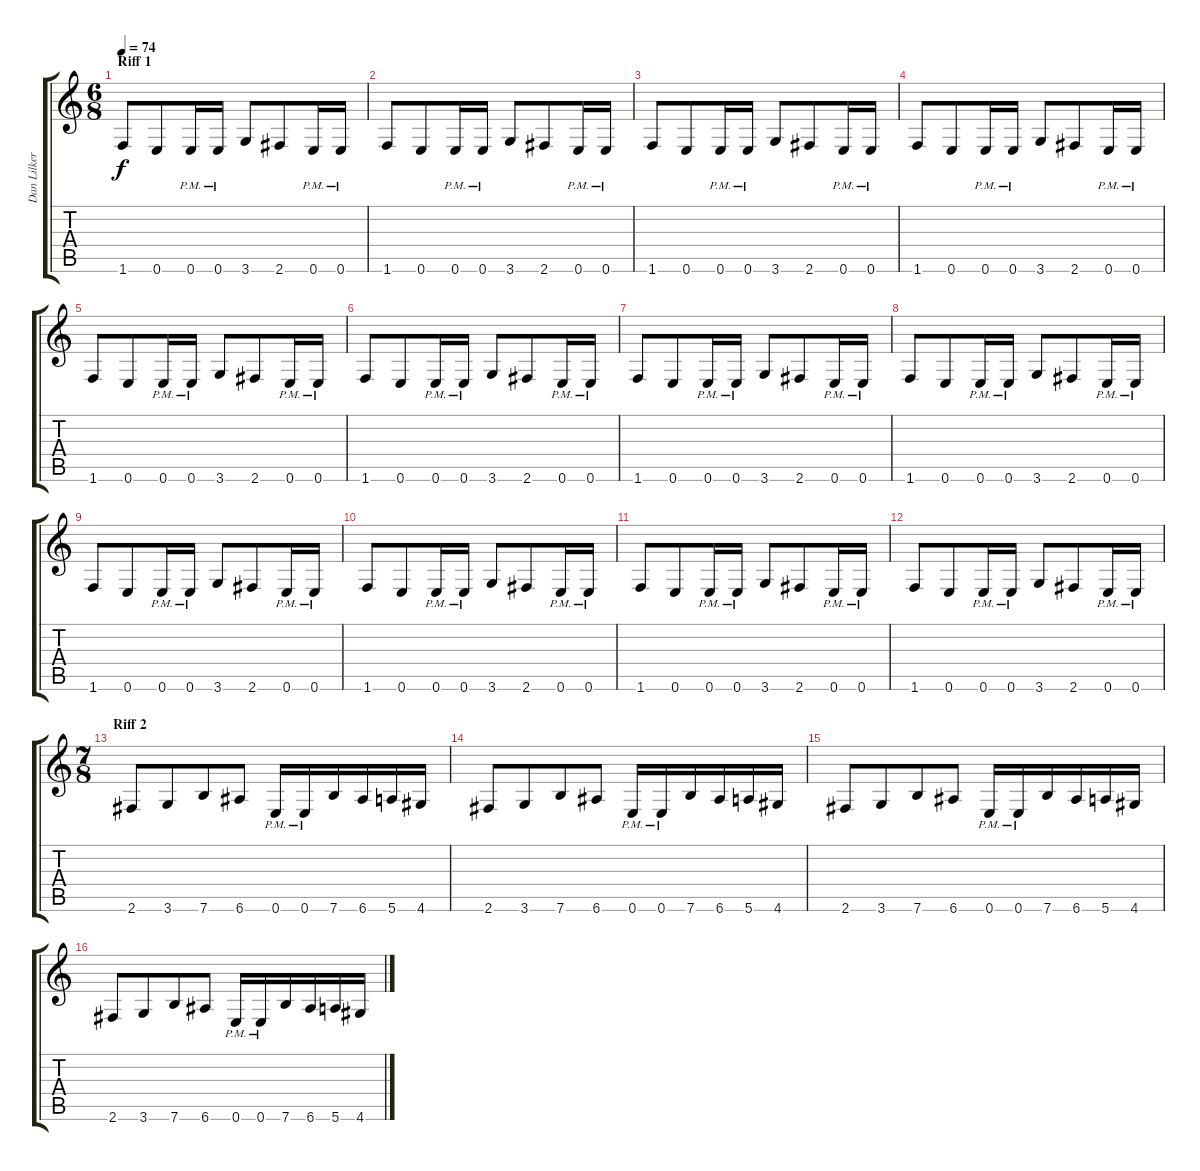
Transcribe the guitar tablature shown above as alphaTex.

\track ("Dan Lilker" "Dan Lilker") {instrument electricbasspick}
\staff {score tabs}
\tuning (E4 B3 G3 D3 A2 E2) {hide}
\ts (6 8)
\section ("" "Riff 1")
\tempo 74
\clef g2
\ks c
1.6.8{dy f instrument electricbasspick} 0.6.8 0.6{pm}.16 0.6{pm}.16 3.6.8 2.6.8 0.6{pm}.16 0.6{pm}.16 |
1.6.8 0.6.8 0.6{pm}.16 0.6{pm}.16 3.6.8 2.6.8 0.6{pm}.16 0.6{pm}.16 |
1.6.8 0.6.8 0.6{pm}.16 0.6{pm}.16 3.6.8 2.6.8 0.6{pm}.16 0.6{pm}.16 |
1.6.8 0.6.8 0.6{pm}.16 0.6{pm}.16 3.6.8 2.6.8 0.6{pm}.16 0.6{pm}.16 |
1.6.8 0.6.8 0.6{pm}.16 0.6{pm}.16 3.6.8 2.6.8 0.6{pm}.16 0.6{pm}.16 |
1.6.8 0.6.8 0.6{pm}.16 0.6{pm}.16 3.6.8 2.6.8 0.6{pm}.16 0.6{pm}.16 |
1.6.8 0.6.8 0.6{pm}.16 0.6{pm}.16 3.6.8 2.6.8 0.6{pm}.16 0.6{pm}.16 |
1.6.8 0.6.8 0.6{pm}.16 0.6{pm}.16 3.6.8 2.6.8 0.6{pm}.16 0.6{pm}.16 |
1.6.8 0.6.8 0.6{pm}.16 0.6{pm}.16 3.6.8 2.6.8 0.6{pm}.16 0.6{pm}.16 |
1.6.8 0.6.8 0.6{pm}.16 0.6{pm}.16 3.6.8 2.6.8 0.6{pm}.16 0.6{pm}.16 |
1.6.8 0.6.8 0.6{pm}.16 0.6{pm}.16 3.6.8 2.6.8 0.6{pm}.16 0.6{pm}.16 |
1.6.8 0.6.8 0.6{pm}.16 0.6{pm}.16 3.6.8 2.6.8 0.6{pm}.16 0.6{pm}.16 |
\ts (7 8)
\section ("" "Riff 2")
2.6.8 3.6.8 7.6.8 6.6.8 0.6{pm}.16 0.6{pm}.16 7.6.16 6.6.16 5.6.16 4.6.16 |
2.6.8 3.6.8 7.6.8 6.6.8 0.6{pm}.16 0.6{pm}.16 7.6.16 6.6.16 5.6.16 4.6.16 |
2.6.8 3.6.8 7.6.8 6.6.8 0.6{pm}.16 0.6{pm}.16 7.6.16 6.6.16 5.6.16 4.6.16 |
2.6.8 3.6.8 7.6.8 6.6.8 0.6{pm}.16 0.6{pm}.16 7.6.16 6.6.16 5.6.16 4.6.16
